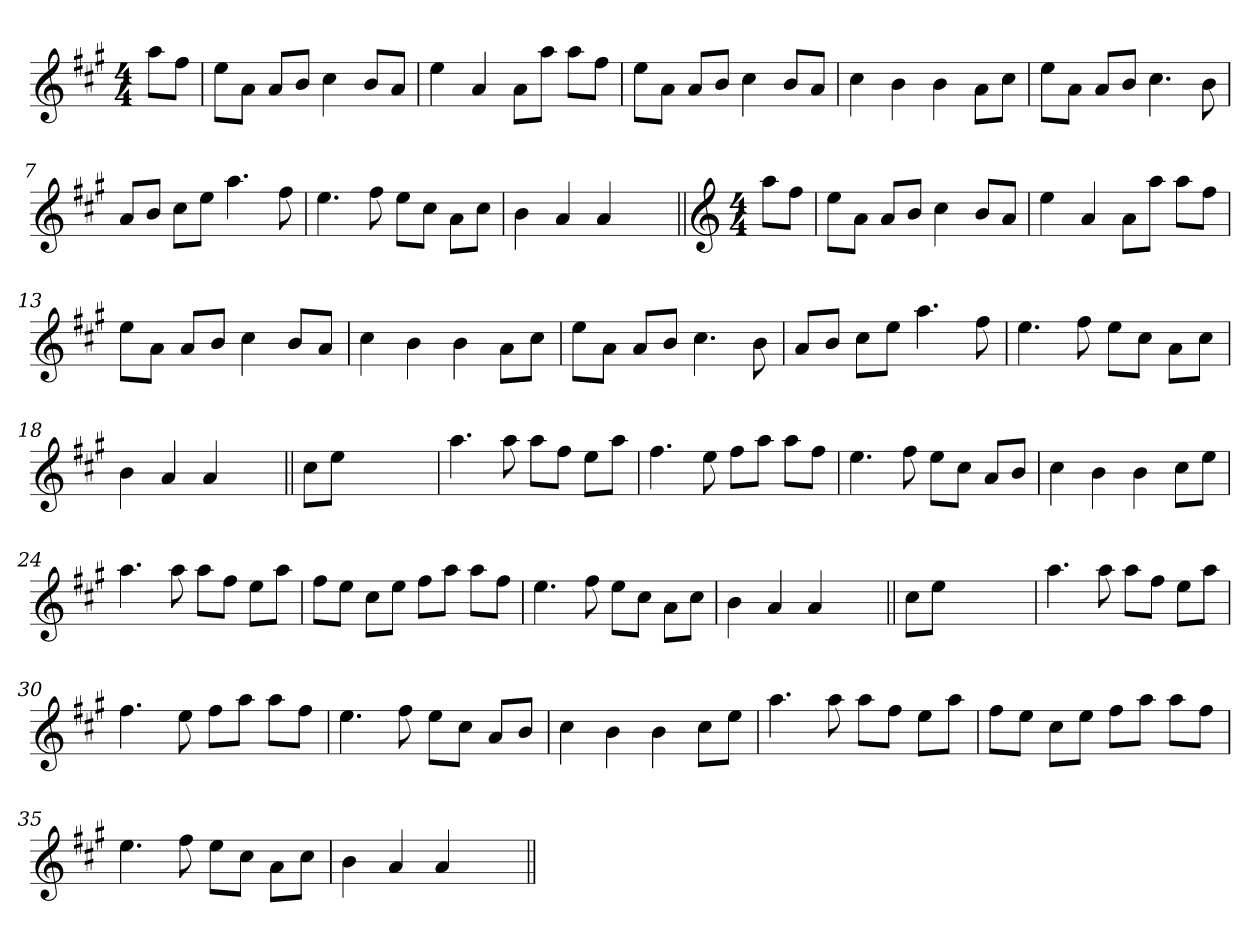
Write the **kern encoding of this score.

**kern
*part1
*staff1
*clefG2
*k[f#c#g#]
*A:
*M4/4
=1
8aa\L
8ff#\J
=2
8ee\L
8a\J
8a/L
8b/J
4cc#\
8b/L
8a/J
=3
4ee\
4a/
8a\L
8aa\J
8aa\L
8ff#\J
=4
8ee\L
8a\J
8a/L
8b/J
4cc#\
8b/L
8a/J
=5
4cc#\
4b\
4b\
8a\L
8cc#\J
=6
8ee\L
8a\J
8a/L
8b/J
4.cc#\
8b\
!!LO:LB:g=z
=7
8a/L
8b/J
8cc#\L
8ee\J
4.aa\
8ff#\
=8
4.ee\
8ff#\
8ee\L
8cc#\J
8a\L
8cc#\J
=9
4b\
4a/
4a/
4ryy
=10||
*clefG2
*M4/4
8aa\L
8ff#\J
=11
8ee\L
8a\J
8a/L
8b/J
4cc#\
8b/L
8a/J
=12
4ee\
4a/
8a\L
8aa\J
8aa\L
8ff#\J
!!LO:LB:g=z
=13
8ee\L
8a\J
8a/L
8b/J
4cc#\
8b/L
8a/J
=14
4cc#\
4b\
4b\
8a\L
8cc#\J
=15
8ee\L
8a\J
8a/L
8b/J
4.cc#\
8b\
=16
8a/L
8b/J
8cc#\L
8ee\J
4.aa\
8ff#\
=17
4.ee\
8ff#\
8ee\L
8cc#\J
8a\L
8cc#\J
=18
4b\
4a/
4a/
4ryy
=19||
8cc#\L
8ee\J
2.ryy
!!LO:LB:g=z
=20
4.aa\
8aa\
8aa\L
8ff#\J
8ee\L
8aa\J
=21
4.ff#\
8ee\
8ff#\L
8aa\J
8aa\L
8ff#\J
=22
4.ee\
8ff#\
8ee\L
8cc#\J
8a/L
8b/J
=23
4cc#\
4b\
4b\
8cc#\L
8ee\J
=24
4.aa\
8aa\
8aa\L
8ff#\J
8ee\L
8aa\J
=25
8ff#\L
8ee\J
8cc#\L
8ee\J
8ff#\L
8aa\J
8aa\L
8ff#\J
!!LO:LB:g=z
=26
4.ee\
8ff#\
8ee\L
8cc#\J
8a\L
8cc#\J
=27
4b\
4a/
4a/
4ryy
=28||
8cc#\L
8ee\J
2.ryy
=29
4.aa\
8aa\
8aa\L
8ff#\J
8ee\L
8aa\J
=30
4.ff#\
8ee\
8ff#\L
8aa\J
8aa\L
8ff#\J
=31
4.ee\
8ff#\
8ee\L
8cc#\J
8a/L
8b/J
=32
4cc#\
4b\
4b\
8cc#\L
8ee\J
!!LO:LB:g=z
=33
4.aa\
8aa\
8aa\L
8ff#\J
8ee\L
8aa\J
=34
8ff#\L
8ee\J
8cc#\L
8ee\J
8ff#\L
8aa\J
8aa\L
8ff#\J
=35
4.ee\
8ff#\
8ee\L
8cc#\J
8a\L
8cc#\J
=36
4b\
4a/
4a/
4ryy
=||
*-
